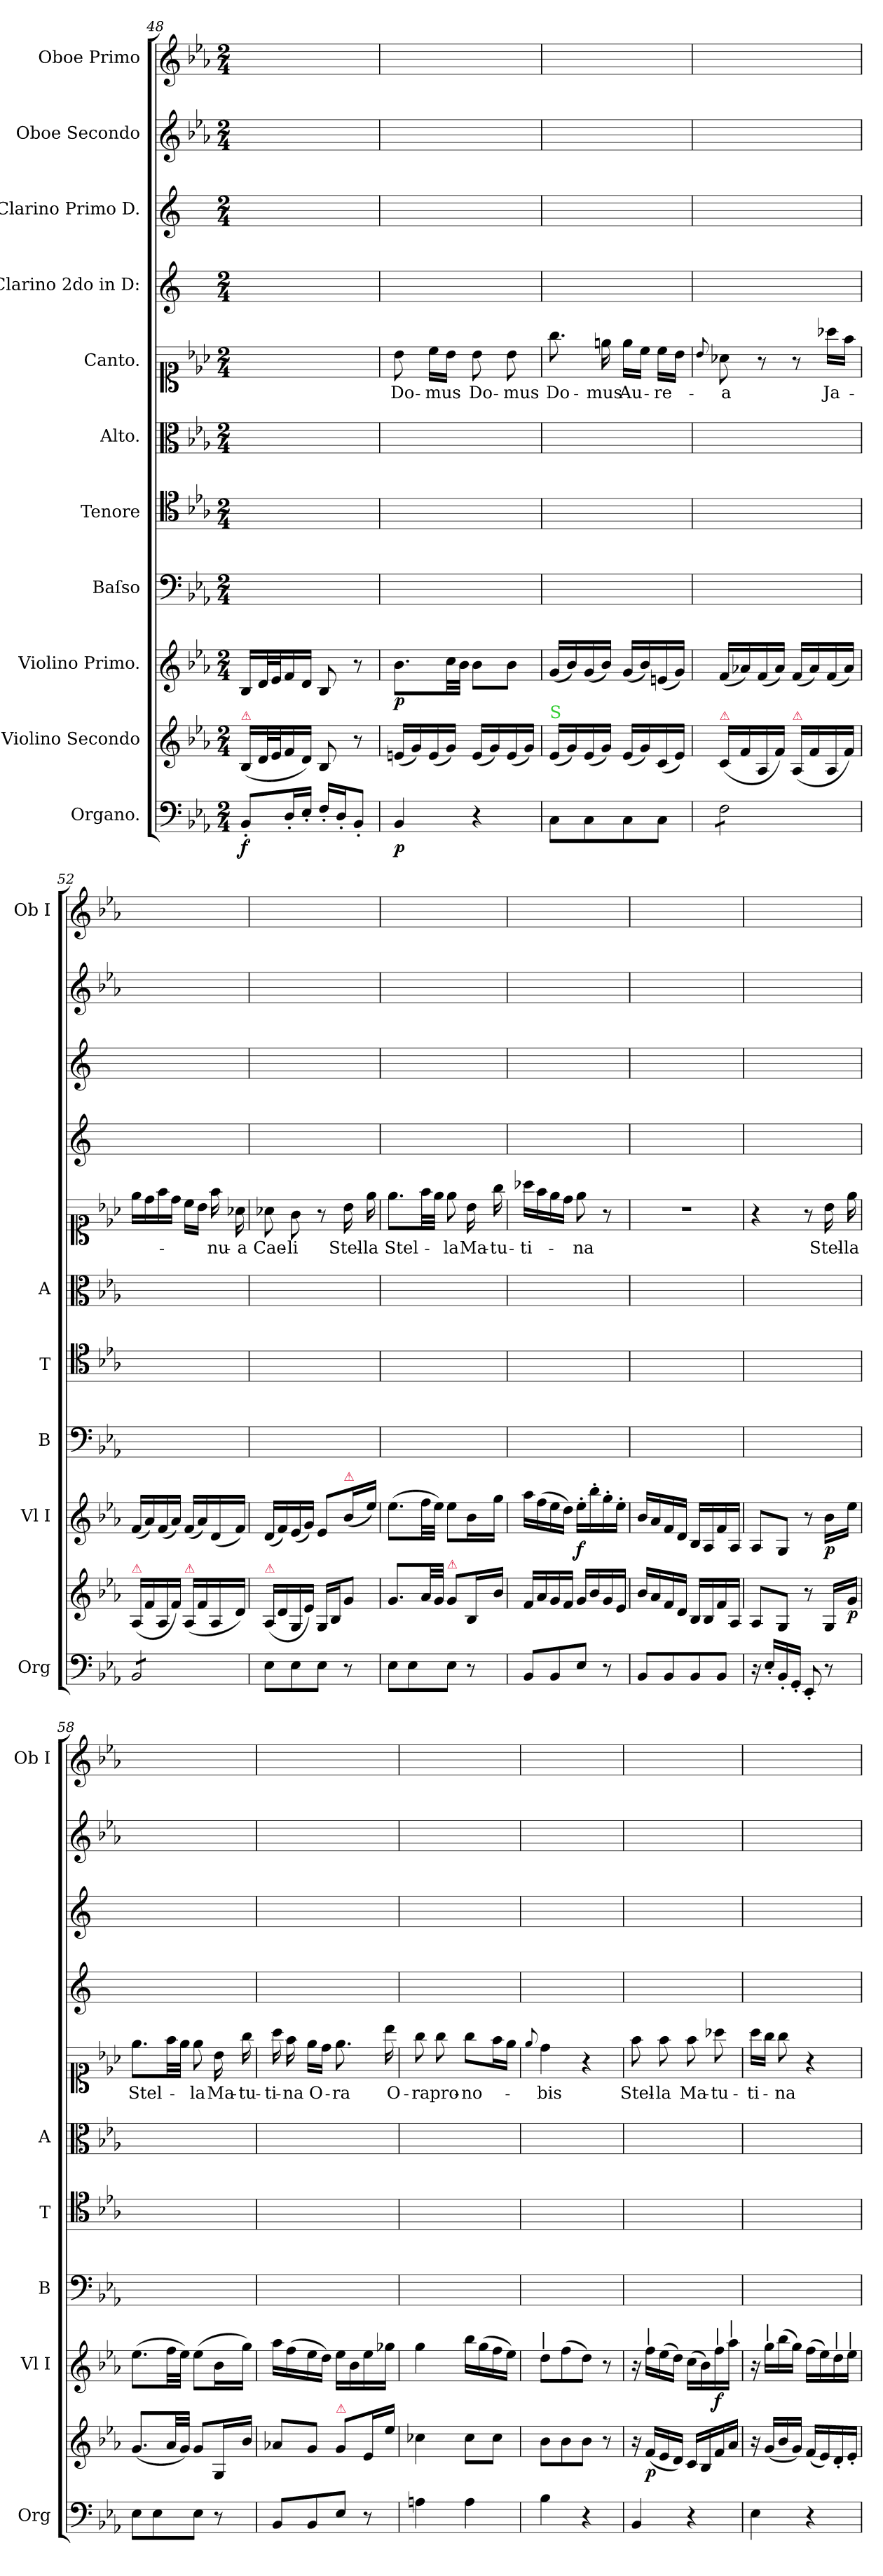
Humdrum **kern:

**kern	**dynam	**kern	**dynam	**kern	**dynam	**kern	**kern	**kern	**kern	**text	**kern	**kern	**kern	**kern
*part11	*part11	*part10	*part10	*part9	*part9	*part8	*part7	*part6	*part5	*part5	*part4	*part3	*part2	*part1
*staff11	*staff11	*staff10	*staff10	*staff9	*staff9	*staff8	*staff7	*staff6	*staff5	*staff5	*staff4	*staff3	*staff2	*staff1
*I"Organo.	*	*I"Violino Secondo	*	*I"Violino Primo.	*	*I"Baſso	*I"Tenore	*I"Alto.	*I"Canto.	*	*I"Clarino 2do in D:	*I"Clarino Primo D.	*I"Oboe Secondo	*I"Oboe Primo
*I'Org	*	*	*	*I'Vl I	*	*I'B	*I'T	*I'A	*	*	*	*	*	*I'Ob I
*clefF4	*	*clefG2	*	*clefG2	*	*clefF4	*clefC4	*clefC3	*clefC1	*	*clefG2	*clefG2	*clefG2	*clefG2
*	*	*	*	*	*	*	*	*	*	*	*ITrd-1c-2	*ITrd-1c-2	*	*
*k[b-e-a-]	*	*k[b-e-a-]	*	*k[b-e-a-]	*	*k[b-e-a-]	*k[b-e-a-]	*k[b-e-a-]	*k[b-e-a-]	*	*k[f#c#]	*k[f#c#]	*k[b-e-a-]	*k[b-e-a-]
*E-:	*	*E-:	*	*E-:	*	*E-:	*E-:	*E-:	*E-:	*	*	*	*E-:	*E-:
*M2/4	*	*M2/4	*	*M2/4	*	*M2/4	*M2/4	*M2/4	*M2/4	*	*M2/4	*M2/4	*M2/4	*M2/4
=48	=48	=48	=48	=48	=48	=48	=48	=48	=48	=48	=48	=48	=48	=48
!	!	!LO:TX:a:color=crimson:t=⚠	!	!	!	!	!	!	!	!	!	!	!	!
8BB-'/L	f	(16B-/LL	.	16B-/LL	.	2ryy	2ryy	2ryy	2ryy	.	2ryy	2ryy	2ryy	2ryy
.	.	32d/L	.	32d/L	.	.	.	.	.	.	.	.	.	.
.	.	32e-/J	.	32e-/J	.	.	.	.	.	.	.	.	.	.
16D'/L	.	16f/	.	16f/	.	.	.	.	.	.	.	.	.	.
16E-'/JJ	.	16d/JJ)	.	16d/JJ	.	.	.	.	.	.	.	.	.	.
16F'/LL	.	8B-/	.	8B-/	.	.	.	.	.	.	.	.	.	.
16D'/J	.	.	.	.	.	.	.	.	.	.	.	.	.	.
8BB-'/J	.	8r	.	8r	.	.	.	.	.	.	.	.	.	.
=49	=49	=49	=49	=49	=49	=49	=49	=49	=49	=49	=49	=49	=49	=49
!	!	!	!	!	!LO:DY:b	!	!	!	!	!	!	!	!	!
4BB-/	p	(16en/LL	pia.	8.b-\L	p	2ryy	2ryy	2ryy	8b-\	Do-	2ryy	2ryy	2ryy	2ryy
.	.	16g/)	.	.	.	.	.	.	.	.	.	.	.	.
.	.	(16e/	.	.	.	.	.	.	16cc\LL	-mus	.	.	.	.
.	.	16g/JJ)	.	32cc\LL	.	.	.	.	16b-\JJ	.	.	.	.	.
.	.	.	.	32b-\JJJ	.	.	.	.	.	.	.	.	.	.
!	!	!	!	!	!	!	!	!	!	!LO:LY:i	!	!	!	!
4r	.	(16e/LL	.	8b-\L	.	.	.	.	8b-\	Do-	.	.	.	.
.	.	16g/)	.	.	.	.	.	.	.	.	.	.	.	.
!	!	!	!	!	!	!	!	!	!	!LO:LY:i	!	!	!	!
.	.	(16e/	.	8b-\J	.	.	.	.	8b-\	-mus	.	.	.	.
.	.	16g/JJ)	.	.	.	.	.	.	.	.	.	.	.	.
=50	=50	=50	=50	=50	=50	=50	=50	=50	=50	=50	=50	=50	=50	=50
!	!	!LO:TX:a:color=limegreen:t=S	!	!	!	!	!	!	!	!	!	!	!	!
8C\L	.	(16e-/LL	.	(16g/LL	.	2ryy	2ryy	2ryy	8.gg\	Do-	2ryy	2ryy	2ryy	2ryy
.	.	16g/)	.	16b-/)	.	.	.	.	.	.	.	.	.	.
8C\	.	(16e-/	.	(16g/	.	.	.	.	.	.	.	.	.	.
.	.	16g/JJ)	.	16b-/JJ)	.	.	.	.	16een\	-mus	.	.	.	.
8C\	.	(16e-/LL	.	(16g/LL	.	.	.	.	16ee\LL	Au-	.	.	.	.
.	.	16g/)	.	16b-/)	.	.	.	.	16cc\JJ	.	.	.	.	.
8C\J	.	(16c/	.	(16en/	.	.	.	.	16cc\LL	-re-	.	.	.	.
.	.	16e-/JJ)	.	16g/JJ)	.	.	.	.	16b-\JJ	.	.	.	.	.
=51	=51	=51	=51	=51	=51	=51	=51	=51	=51	=51	=51	=51	=51	=51
.	.	.	.	.	.	.	.	.	8qqb-/	.	.	.	.	.
!	!	!LO:TX:a:color=crimson:t=⚠	!	!	!	!	!	!	!	!	!	!	!	!
*tremolo	*	*	*	*	*	*	*	*	*	*	*	*	*	*
8F\L	.	(16c/LL	.	(16f/LL	.	2ryy	2ryy	2ryy	8a-X\	-a	2ryy	2ryy	2ryy	2ryy
.	.	16f/	.	16a-X/)	.	.	.	.	.	.	.	.	.	.
8F\	.	16A-/	.	(16f/	.	.	.	.	8r	.	.	.	.	.
.	.	16f/JJ)	.	16a-/JJ)	.	.	.	.	.	.	.	.	.	.
!	!	!LO:TX:a:color=crimson:t=⚠	!	!	!	!	!	!	!	!	!	!	!	!
8F\	.	(16A-/LL	.	(16f/LL	.	.	.	.	8r	.	.	.	.	.
.	.	16f/	.	16a-/)	.	.	.	.	.	.	.	.	.	.
8F\J	.	16A-/	.	(16f/	.	.	.	.	16aa-X\LL	Ja-	.	.	.	.
.	.	16f/JJ)	.	16a-/JJ)	.	.	.	.	16ff\JJ	.	.	.	.	.
=52	=52	=52	=52	=52	=52	=52	=52	=52	=52	=52	=52	=52	=52	=52
!	!	!LO:TX:a:color=crimson:t=⚠	!	!	!	!	!	!	!	!	!	!	!	!
8BB-/L	.	(16A-/LL	.	(16f/LL	.	2ryy	2ryy	2ryy	16ee-\LL	.	2ryy	2ryy	2ryy	2ryy
.	.	16f/	.	16a-/)	.	.	.	.	16dd\	.	.	.	.	.
8BB-/	.	16A-/	.	(16f/	.	.	.	.	16ff\	.	.	.	.	.
.	.	16f/JJ)	.	16a-/JJ)	.	.	.	.	16dd\JJ	.	.	.	.	.
!	!	!LO:TX:a:color=crimson:t=⚠	!	!	!	!	!	!	!	!	!	!	!	!
8BB-/	.	(16A-/LL	.	(16f/LL	.	.	.	.	16cc\LL	.	.	.	.	.
.	.	16f/	.	16a-/)	.	.	.	.	16b-\JJ	.	.	.	.	.
8BB-/J	.	16A-/	.	(16d/	.	.	.	.	16ff\	-nu-	.	.	.	.
*Xtremolo	*	*	*	*	*	*	*	*	*	*	*	*	*	*
.	.	16d/JJ)	.	16f/JJ)	.	.	.	.	16a-X\	-a	.	.	.	.
=53	=53	=53	=53	=53	=53	=53	=53	=53	=53	=53	=53	=53	=53	=53
!	!	!LO:TX:a:color=crimson:t=⚠	!	!	!	!	!	!	!	!	!	!	!	!
8E-\L	.	(16A-/LL	.	(16d/LL	.	2ryy	2ryy	2ryy	8a-X\	Cae-	2ryy	2ryy	2ryy	2ryy
.	.	16d/	.	16f/)	.	.	.	.	.	.	.	.	.	.
8E-\	.	16G/	.	(16e-/	.	.	.	.	8g\	-li	.	.	.	.
.	.	16e-/JJ)	.	16g/JJ)	.	.	.	.	.	.	.	.	.	.
8E-\J	.	16G/LL	.	8e-/L	.	.	.	.	8r	.	.	.	.	.
.	.	16B-/J	.	.	.	.	.	.	.	.	.	.	.	.
!	!	!	!	!LO:TX:a:color=crimson:t=⚠	!	!	!	!	!	!	!	!	!	!
8r	.	8g/J	.	(16b-/L	.	.	.	.	16b-\	Stel-	.	.	.	.
.	.	.	.	16ee-/JJ)	.	.	.	.	16ee-\	-la	.	.	.	.
=54	=54	=54	=54	=54	=54	=54	=54	=54	=54	=54	=54	=54	=54	=54
8E-\L	.	8.g/L	.	(8.ee-\L	.	2ryy	2ryy	2ryy	8.ee-\L	Stel-	2ryy	2ryy	2ryy	2ryy
8E-\	.	.	.	.	.	.	.	.	.	.	.	.	.	.
.	.	32a-/LL	.	32ff\LL	.	.	.	.	32ff\LL	.	.	.	.	.
.	.	32g/JJJ	.	32ee-\JJJ)	.	.	.	.	32ee-\JJJ	.	.	.	.	.
!	!	!LO:TX:a:color=crimson:t=⚠	!	!	!	!	!	!	!	!	!	!	!	!
8E-\J	.	8g/L	.	8ee-\L	.	.	.	.	8ee-\	-la	.	.	.	.
8r	.	16B-/L	.	16b-\L	.	.	.	.	16b-\	Ma-	.	.	.	.
.	.	16b-\JJ	.	16gg\JJ	.	.	.	.	16gg\	-tu-	.	.	.	.
=55	=55	=55	=55	=55	=55	=55	=55	=55	=55	=55	=55	=55	=55	=55
8BB-/L	.	16f/LL	.	16aa-\LL	.	2ryy	2ryy	2ryy	16aa-X\LL	-ti-	2ryy	2ryy	2ryy	2ryy
.	.	16a-/	.	(16ff\	.	.	.	.	16ff\	.	.	.	.	.
8BB-/	.	16g/	.	16ee-\	.	.	.	.	16ee-\	.	.	.	.	.
.	.	16f/JJ	.	16dd\JJ)	.	.	.	.	16dd\JJ	.	.	.	.	.
!	!	!	!	!	!LO:DY:b	!	!	!	!	!	!	!	!	!
8E-/J	.	16g/LL	for.	16ee-'\LL	f	.	.	.	8ee-\	-na	.	.	.	.
.	.	16b-/	.	16bb-'\	.	.	.	.	.	.	.	.	.	.
8r	.	16g/	.	16gg'\	.	.	.	.	8r	.	.	.	.	.
.	.	16e-/JJ	.	16ee-'\JJ	.	.	.	.	.	.	.	.	.	.
=56	=56	=56	=56	=56	=56	=56	=56	=56	=56	=56	=56	=56	=56	=56
8BB-/L	.	16b-/LL	.	16b-/LL	.	2ryy	2ryy	2ryy	2r	.	2ryy	2ryy	2ryy	2ryy
.	.	16a-/	.	16a-/	.	.	.	.	.	.	.	.	.	.
8BB-/	.	16f/	.	16f/	.	.	.	.	.	.	.	.	.	.
.	.	16d/JJ	.	16d/JJ	.	.	.	.	.	.	.	.	.	.
8BB-/	.	16B-/LL	.	16B-/LL	.	.	.	.	.	.	.	.	.	.
.	.	16B-/	.	16A-/	.	.	.	.	.	.	.	.	.	.
8BB-/J	.	16f/	.	16f/	.	.	.	.	.	.	.	.	.	.
.	.	16A-/JJ	.	16A-/JJ	.	.	.	.	.	.	.	.	.	.
=57	=57	=57	=57	=57	=57	=57	=57	=57	=57	=57	=57	=57	=57	=57
16r	.	8A-/L	.	8A-/L	.	2ryy	2ryy	2ryy	4r	.	2ryy	2ryy	2ryy	2ryy
16E-'/LL	.	.	.	.	.	.	.	.	.	.	.	.	.	.
16BB-'/	.	8G/J	.	8G/J	.	.	.	.	.	.	.	.	.	.
16GG'/JJ	.	.	.	.	.	.	.	.	.	.	.	.	.	.
8EE-'/	.	8r	.	8r	.	.	.	.	8r	.	.	.	.	.
!	!	!	!	!	!LO:DY:b	!	!	!	!	!	!	!	!	!
8r	.	16G/LL	.	16b-\LL	p	.	.	.	16b-\	Stel-	.	.	.	.
.	.	16g/JJ	p	16ee-\JJ	.	.	.	.	16ee-\	-la	.	.	.	.
=58	=58	=58	=58	=58	=58	=58	=58	=58	=58	=58	=58	=58	=58	=58
!	!	!	!	!	!	!	!	!	!	!LO:LY:i	!	!	!	!
8E-\L	.	(8.g/L	.	(8.ee-\L	.	2ryy	2ryy	2ryy	8.ee-\L	Stel-	2ryy	2ryy	2ryy	2ryy
8E-\	.	.	.	.	.	.	.	.	.	.	.	.	.	.
.	.	32a-/LL	.	32ff\LL	.	.	.	.	32ff\LL	.	.	.	.	.
.	.	32g/JJJ)	.	32ee-\JJJ)	.	.	.	.	32ee-\JJJ	.	.	.	.	.
!	!	!	!	!	!	!	!	!	!	!LO:LY:i	!	!	!	!
8E-\J	.	8g/L	.	(8ee-\L	.	.	.	.	8ee-\	-la	.	.	.	.
8r	.	16G/L	.	16b-\L	.	.	.	.	16b-\	Ma-	.	.	.	.
.	.	16b-/JJ	.	16gg\JJ)	.	.	.	.	16gg\	-tu-	.	.	.	.
=59	=59	=59	=59	=59	=59	=59	=59	=59	=59	=59	=59	=59	=59	=59
8BB-/L	.	8a-X/L	.	16aa-\LL	.	2ryy	2ryy	2ryy	16aa-\	-ti-	2ryy	2ryy	2ryy	2ryy
.	.	.	.	(16ff\	.	.	.	.	16ff\	-na	.	.	.	.
8BB-/	.	8g/J	.	16ee-\	.	.	.	.	16ee-\LL	O-	.	.	.	.
.	.	.	.	16dd\JJ)	.	.	.	.	16dd\JJ	.	.	.	.	.
!	!	!LO:TX:a:color=crimson:t=⚠	!	!	!	!	!	!	!	!	!	!	!	!
8E-/J	.	8g/L	.	16ee-\LL	.	.	.	.	8.ee-\	-ra	.	.	.	.
.	.	.	.	16b-\	.	.	.	.	.	.	.	.	.	.
8r	.	16e-/L	.	16ee-\	.	.	.	.	.	.	.	.	.	.
.	.	16ee-\JJ	.	16gg-X\JJ	.	.	.	.	16bb-\	O-	.	.	.	.
=60	=60	=60	=60	=60	=60	=60	=60	=60	=60	=60	=60	=60	=60	=60
4An\	.	4cc-X\	.	4gg\	.	2ryy	2ryy	2ryy	8gg\	-ra	2ryy	2ryy	2ryy	2ryy
.	.	.	.	.	.	.	.	.	8gg\	pro-	.	.	.	.
4A\	.	8cc-\L	.	16bb-\LL	.	.	.	.	8gg\L	-no-	.	.	.	.
.	.	.	.	(16gg\	.	.	.	.	.	.	.	.	.	.
.	.	8cc-\J	.	16ff\	.	.	.	.	16ff\L	.	.	.	.	.
.	.	.	.	16ee-\JJ)	.	.	.	.	16ee-\JJ	.	.	.	.	.
=61	=61	=61	=61	=61	=61	=61	=61	=61	=61	=61	=61	=61	=61	=61
.	.	.	.	.	.	.	.	.	8qqee-/	.	.	.	.	.
!	!	!	!	!LO:TX:a:t=|	!	!	!	!	!	!	!	!	!	!
4B-\	.	8b-\L	.	8dd\L	.	2ryy	2ryy	2ryy	4dd\	-bis	2ryy	2ryy	2ryy	2ryy
.	.	8b-\	.	(8ff\	.	.	.	.	.	.	.	.	.	.
4r	.	8b-\J	.	8dd\J)	.	.	.	.	4r	.	.	.	.	.
.	.	8r	.	8r	.	.	.	.	.	.	.	.	.	.
=62	=62	=62	=62	=62	=62	=62	=62	=62	=62	=62	=62	=62	=62	=62
4BB-/	.	16r	.	16r	.	2ryy	2ryy	2ryy	8ff\	Stel-	2ryy	2ryy	2ryy	2ryy
!	!	!	!	!LO:TX:a:t=|	!	!	!	!	!	!	!	!	!	!
!	!	!	!	!	!LO:DY:b	!	!	!	!	!	!	!	!	!
.	.	(16f/LL	p	16ff\LL	pia	.	.	.	.	.	.	.	.	.
.	.	16e-/	.	(16ee-\	.	.	.	.	8ff\	-la	.	.	.	.
.	.	16d/JJ)	.	16dd\JJ)	.	.	.	.	.	.	.	.	.	.
4r	.	16c/LL	.	(16cc\LL	.	.	.	.	8ff\	Ma-	.	.	.	.
.	.	16B-/	.	16b-\)	.	.	.	.	.	.	.	.	.	.
!	!	!	!	!LO:TX:a:t=|	!	!	!	!	!	!	!	!	!	!
!	!	!	!	!	!LO:DY:b	!	!	!	!	!	!	!	!	!
.	.	16f/	.	16ff\	f	.	.	.	8aa-X\	-tu-	.	.	.	.
!	!	!	!	!LO:TX:a:t=|	!	!	!	!	!	!	!	!	!	!
.	.	16a-/JJ	.	16aa-\JJ	.	.	.	.	.	.	.	.	.	.
=63	=63	=63	=63	=63	=63	=63	=63	=63	=63	=63	=63	=63	=63	=63
4E-\	.	16r	.	16r	.	2ryy	2ryy	2ryy	16aa-\LL	-ti-	2ryy	2ryy	2ryy	2ryy
!	!	!	!	!LO:TX:a:t=|	!	!	!	!	!	!	!	!	!	!
!	!	!	!	!	!LO:DY:b	!	!	!	!	!	!	!	!	!
.	.	(16g/LL	.	16gg\LL	pia.	.	.	.	16gg\JJ	.	.	.	.	.
.	.	16b-/	.	(16bb-\	.	.	.	.	8gg\	-na	.	.	.	.
.	.	16g/JJ)	.	16gg\JJ)	.	.	.	.	.	.	.	.	.	.
4r	.	(16f/LL	.	(16ff\LL	.	.	.	.	4r	.	.	.	.	.
.	.	16e-/)	.	16ee-\)	.	.	.	.	.	.	.	.	.	.
!	!	!	!	!LO:TX:a:t=|	!	!	!	!	!	!	!	!	!	!
!	!	!	!	!	!LO:DY:b	!	!	!	!	!	!	!	!	!
.	.	16d'/	.	16dd\	for&colon;	.	.	.	.	.	.	.	.	.
!	!	!	!	!LO:TX:a:t=|	!	!	!	!	!	!	!	!	!	!
.	.	16e-'/JJ	.	16ee-\JJ	.	.	.	.	.	.	.	.	.	.
=	=	=	=	=	=	=	=	=	=	=	=	=	=	=
*-	*-	*-	*-	*-	*-	*-	*-	*-	*-	*-	*-	*-	*-	*-
